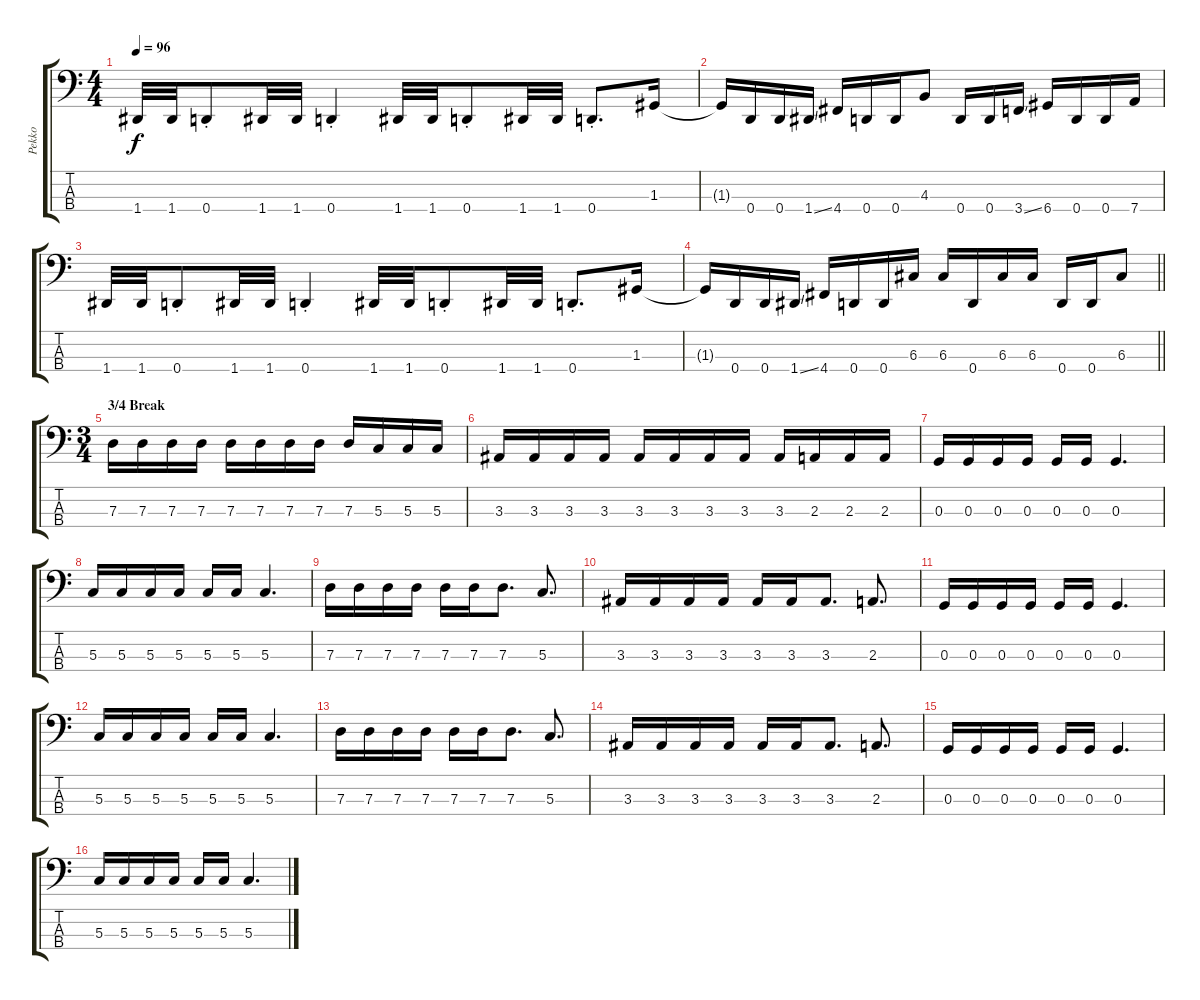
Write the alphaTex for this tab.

\track ("Pekko" "Pekko") {instrument electricbasspick}
\staff {score tabs}
\tuning (F2 C2 G1 D1) {hide}
\ts (4 4)
\tempo 96
\clef f4
\ks c
1.4.32{dy f} 1.4.32 0.4{st}.8 1.4.32 1.4.32 0.4{st}.4 1.4.32 1.4.32 0.4{st}.8 1.4.32 1.4.32 0.4{st}.8{d} 1.3.16 |
1.3{t}.16 0.4.16 0.4.16 1.4{ss}.16 4.4.16 0.4.16 0.4.16 4.3.8 0.4.16 0.4.16 3.4{ss}.16 6.4.16 0.4.16 0.4.16 7.4.16 |
1.4.32 1.4.32 0.4{st}.8 1.4.32 1.4.32 0.4{st}.4 1.4.32 1.4.32 0.4{st}.8 1.4.32 1.4.32 0.4{st}.8{d} 1.3.16 |
\barLineRight lightlight
1.3{t}.16 0.4.16 0.4.16 1.4{ss}.16 4.4.16 0.4.16 0.4.16 6.3.16 6.3.16 0.4.16 6.3.16 6.3.16 0.4.16 0.4.16 6.3.8 |
\ts (3 4)
\section ("" "3/4 Break")
7.3.16 7.3.16 7.3.16 7.3.16 7.3.16 7.3.16 7.3.16 7.3.16 7.3.16 5.3.16 5.3.16 5.3.16 |
3.3.16 3.3.16 3.3.16 3.3.16 3.3.16 3.3.16 3.3.16 3.3.16 3.3.16 2.3.16 2.3.16 2.3.16 |
0.3.16 0.3.16 0.3.16 0.3.16 0.3.16 0.3.16 0.3.4{d} |
5.3.16 5.3.16 5.3.16 5.3.16 5.3.16 5.3.16 5.3.4{d} |
7.3.16 7.3.16 7.3.16 7.3.16 7.3.16 7.3.16 7.3.8{d} 5.3.8{d} |
3.3.16 3.3.16 3.3.16 3.3.16 3.3.16 3.3.16 3.3.8{d} 2.3.8{d} |
0.3.16 0.3.16 0.3.16 0.3.16 0.3.16 0.3.16 0.3.4{d} |
5.3.16 5.3.16 5.3.16 5.3.16 5.3.16 5.3.16 5.3.4{d} |
7.3.16 7.3.16 7.3.16 7.3.16 7.3.16 7.3.16 7.3.8{d} 5.3.8{d} |
3.3.16 3.3.16 3.3.16 3.3.16 3.3.16 3.3.16 3.3.8{d} 2.3.8{d} |
0.3.16 0.3.16 0.3.16 0.3.16 0.3.16 0.3.16 0.3.4{d} |
5.3.16 5.3.16 5.3.16 5.3.16 5.3.16 5.3.16 5.3.4{d}
